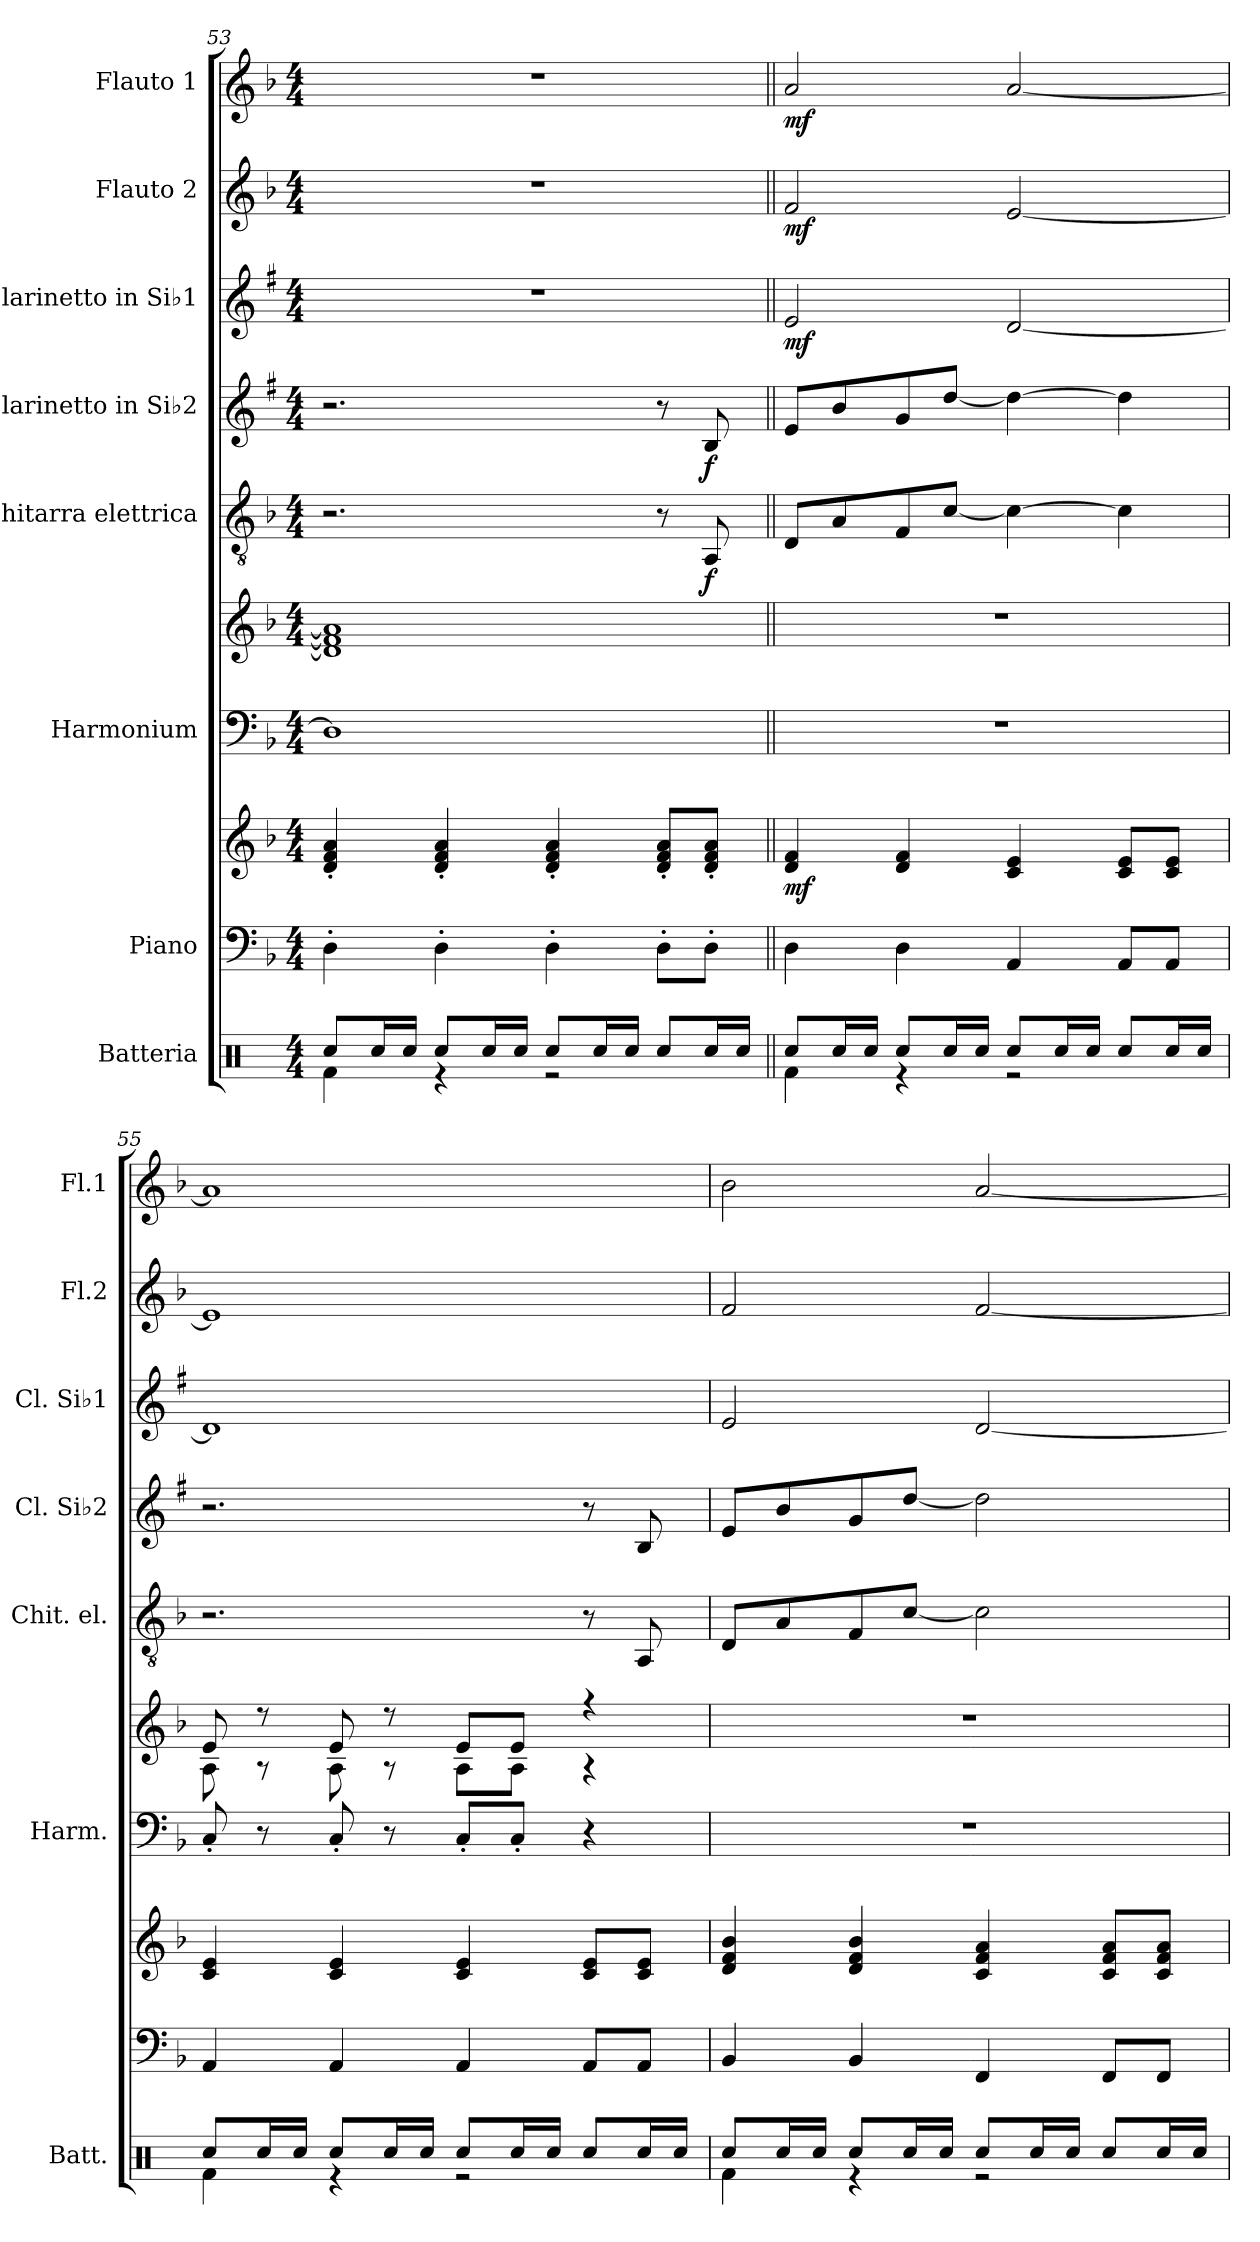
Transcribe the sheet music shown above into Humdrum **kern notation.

**kern	**kern	**kern	**dynam	**kern	**kern	**dynam	**kern	**dynam	**kern	**dynam	**kern	**dynam	**kern	**dynam	**kern	**dynam
*part8	*part7	*part7	*part7	*part6	*part6	*part6	*part5	*part5	*part4	*part4	*part3	*part3	*part2	*part2	*part1	*part1
*staff10	*staff9	*staff8	*staff8/9	*staff7	*staff6	*staff6/7	*staff5	*staff5	*staff4	*staff4	*staff3	*staff3	*staff2	*staff2	*staff1	*staff1
*I"Batteria	*I"Piano	*	*	*I"Harmonium	*	*	*I"Chitarra elettrica	*	*I"Clarinetto in Si♭2	*	*I"Clarinetto in Si♭1	*	*I"Flauto 2	*	*I"Flauto 1	*
*I'Batt.	*	*	*	*I'Harm.	*	*	*I'Chit. el.	*	*I'Cl. Si♭2	*	*I'Cl. Si♭1	*	*I'Fl.2	*	*I'Fl.1	*
!!LO:PB:g=z
*clefX	*clefF4	*clefG2	*	*clefF4	*clefG2	*	*clefGv2	*	*clefG2	*	*clefG2	*	*clefG2	*	*clefG2	*
*	*	*	*	*	*	*	*	*	*ITrd1c2	*	*ITrd1c2	*	*	*	*	*
*k[]	*k[b-]	*k[b-]	*	*k[b-]	*k[b-]	*	*k[b-]	*	*k[b-]	*	*k[b-]	*	*k[b-]	*	*k[b-]	*
*M4/4	*M4/4	*M4/4	*	*M4/4	*M4/4	*	*M4/4	*	*M4/4	*	*M4/4	*	*M4/4	*	*M4/4	*
=53	=53	=53	=53	=53	=53	=53	=53	=53	=53	=53	=53	=53	=53	=53	=53	=53
*^	*	*	*	*	*	*	*	*	*	*	*	*	*	*	*	*
8Rcc/L	4Rf\	4D'\	4d/' 4f/' 4a/'	.	1D]	1d] 1f] 1a]	.	2.r	.	2.r	.	1r	.	1r	.	1r	.
16Rcc/L	.	.	.	.	.	.	.	.	.	.	.	.	.	.	.	.	.
16Rcc/JJ	.	.	.	.	.	.	.	.	.	.	.	.	.	.	.	.	.
8Rcc/L	4r	4D'\	4d/' 4f/' 4a/'	.	.	.	.	.	.	.	.	.	.	.	.	.	.
16Rcc/L	.	.	.	.	.	.	.	.	.	.	.	.	.	.	.	.	.
16Rcc/JJ	.	.	.	.	.	.	.	.	.	.	.	.	.	.	.	.	.
8Rcc/L	2r	4D'\	4d/' 4f/' 4a/'	.	.	.	.	.	.	.	.	.	.	.	.	.	.
16Rcc/L	.	.	.	.	.	.	.	.	.	.	.	.	.	.	.	.	.
16Rcc/JJ	.	.	.	.	.	.	.	.	.	.	.	.	.	.	.	.	.
8Rcc/L	.	8D'\L	8d/' 8f/' 8a/'L	.	.	.	.	8r	.	8r	.	.	.	.	.	.	.
!	!	!	!	!	!	!	!	!	!LO:DY:b	!	!LO:DY:b	!	!	!	!	!	!
16Rcc/L	.	8D'\J	8d/' 8f/' 8a/'J	.	.	.	.	8AA/	f	8A/	f	.	.	.	.	.	.
16Rcc/JJ	.	.	.	.	.	.	.	.	.	.	.	.	.	.	.	.	.
=54||	=54||	=54||	=54||	=54||	=54||	=54||	=54||	=54||	=54||	=54||	=54||	=54||	=54||	=54||	=54||	=54||	=54||
!	!	!	!	!LO:DY:b	!	!	!	!	!	!	!	!	!LO:DY:b	!	!LO:DY:b	!	!LO:DY:b
8Rcc/L	4Rf\	4D\	4d/ 4f/	mf	1r	1r	.	8D/L	.	8d/L	.	2d/	mf	2f/	mf	2a/	mf
16Rcc/L	.	.	.	.	.	.	.	8A/	.	8a/	.	.	.	.	.	.	.
16Rcc/JJ	.	.	.	.	.	.	.	.	.	.	.	.	.	.	.	.	.
8Rcc/L	4r	4D\	4d/ 4f/	.	.	.	.	8F/	.	8f/	.	.	.	.	.	.	.
16Rcc/L	.	.	.	.	.	.	.	[8c/J	.	[8cc/J	.	.	.	.	.	.	.
16Rcc/JJ	.	.	.	.	.	.	.	.	.	.	.	.	.	.	.	.	.
8Rcc/L	2r	4AA/	4c/ 4e/	.	.	.	.	4c\_	.	4cc\_	.	[2c/	.	[2e/	.	[2a/	.
16Rcc/L	.	.	.	.	.	.	.	.	.	.	.	.	.	.	.	.	.
16Rcc/JJ	.	.	.	.	.	.	.	.	.	.	.	.	.	.	.	.	.
8Rcc/L	.	8AA/L	8c/ 8e/L	.	.	.	.	4c\]	.	4cc\]	.	.	.	.	.	.	.
16Rcc/L	.	8AA/J	8c/ 8e/J	.	.	.	.	.	.	.	.	.	.	.	.	.	.
16Rcc/JJ	.	.	.	.	.	.	.	.	.	.	.	.	.	.	.	.	.
=55	=55	=55	=55	=55	=55	=55	=55	=55	=55	=55	=55	=55	=55	=55	=55	=55	=55
*	*	*	*	*	*	*^	*	*	*	*	*	*	*	*	*	*	*
!	!	!	!	!	!	!	!	!LO:DY:b=2	!	!	!	!	!	!	!	!	!	!
!	!	!	!	!	!	!	!	!LO:DY:n=1:b	!	!	!	!	!	!	!	!	!	!
8Rcc/L	4Rf\	4AA/	4c/ 4e/	.	8C'/	8e/	8A\	mf mf	2.r	.	2.r	.	1c]	.	1e]	.	1a]	.
16Rcc/L	.	.	.	.	8r	8r	8r	.	.	.	.	.	.	.	.	.	.	.
16Rcc/JJ	.	.	.	.	.	.	.	.	.	.	.	.	.	.	.	.	.	.
8Rcc/L	4r	4AA/	4c/ 4e/	.	8C'/	8e/	8A\	.	.	.	.	.	.	.	.	.	.	.
16Rcc/L	.	.	.	.	8r	8r	8r	.	.	.	.	.	.	.	.	.	.	.
16Rcc/JJ	.	.	.	.	.	.	.	.	.	.	.	.	.	.	.	.	.	.
8Rcc/L	2r	4AA/	4c/ 4e/	.	8C'/L	8e/L	8A\L	.	.	.	.	.	.	.	.	.	.	.
16Rcc/L	.	.	.	.	8C'/J	8e/J	8A\J	.	.	.	.	.	.	.	.	.	.	.
16Rcc/JJ	.	.	.	.	.	.	.	.	.	.	.	.	.	.	.	.	.	.
8Rcc/L	.	8AA/L	8c/ 8e/L	.	4r	4r	4r	.	8r	.	8r	.	.	.	.	.	.	.
16Rcc/L	.	8AA/J	8c/ 8e/J	.	.	.	.	.	8AA/	.	8A/	.	.	.	.	.	.	.
16Rcc/JJ	.	.	.	.	.	.	.	.	.	.	.	.	.	.	.	.	.	.
*	*	*	*	*	*	*v	*v	*	*	*	*	*	*	*	*	*	*	*
!!LO:PB:g=z
=56	=56	=56	=56	=56	=56	=56	=56	=56	=56	=56	=56	=56	=56	=56	=56	=56	=56
8Rcc/L	4Rf\	4BB-/	4d/ 4f/ 4b-/	.	1r	1r	.	8D/L	.	8d/L	.	2d/	.	2f/	.	2b-\	.
16Rcc/L	.	.	.	.	.	.	.	8A/	.	8a/	.	.	.	.	.	.	.
16Rcc/JJ	.	.	.	.	.	.	.	.	.	.	.	.	.	.	.	.	.
8Rcc/L	4r	4BB-/	4d/ 4f/ 4b-/	.	.	.	.	8F/	.	8f/	.	.	.	.	.	.	.
16Rcc/L	.	.	.	.	.	.	.	[8c/J	.	[8cc/J	.	.	.	.	.	.	.
16Rcc/JJ	.	.	.	.	.	.	.	.	.	.	.	.	.	.	.	.	.
8Rcc/L	2r	4FF/	4c/ 4f/ 4a/	.	.	.	.	2c\]	.	2cc\]	.	[2c/	.	[2f/	.	[2a/	.
16Rcc/L	.	.	.	.	.	.	.	.	.	.	.	.	.	.	.	.	.
16Rcc/JJ	.	.	.	.	.	.	.	.	.	.	.	.	.	.	.	.	.
8Rcc/L	.	8FF/L	8c/ 8f/ 8a/L	.	.	.	.	.	.	.	.	.	.	.	.	.	.
16Rcc/L	.	8FF/J	8c/ 8f/ 8a/J	.	.	.	.	.	.	.	.	.	.	.	.	.	.
16Rcc/JJ	.	.	.	.	.	.	.	.	.	.	.	.	.	.	.	.	.
*v	*v	*	*	*	*	*	*	*	*	*	*	*	*	*	*	*	*
=	=	=	=	=	=	=	=	=	=	=	=	=	=	=	=	=
*-	*-	*-	*-	*-	*-	*-	*-	*-	*-	*-	*-	*-	*-	*-	*-	*-
